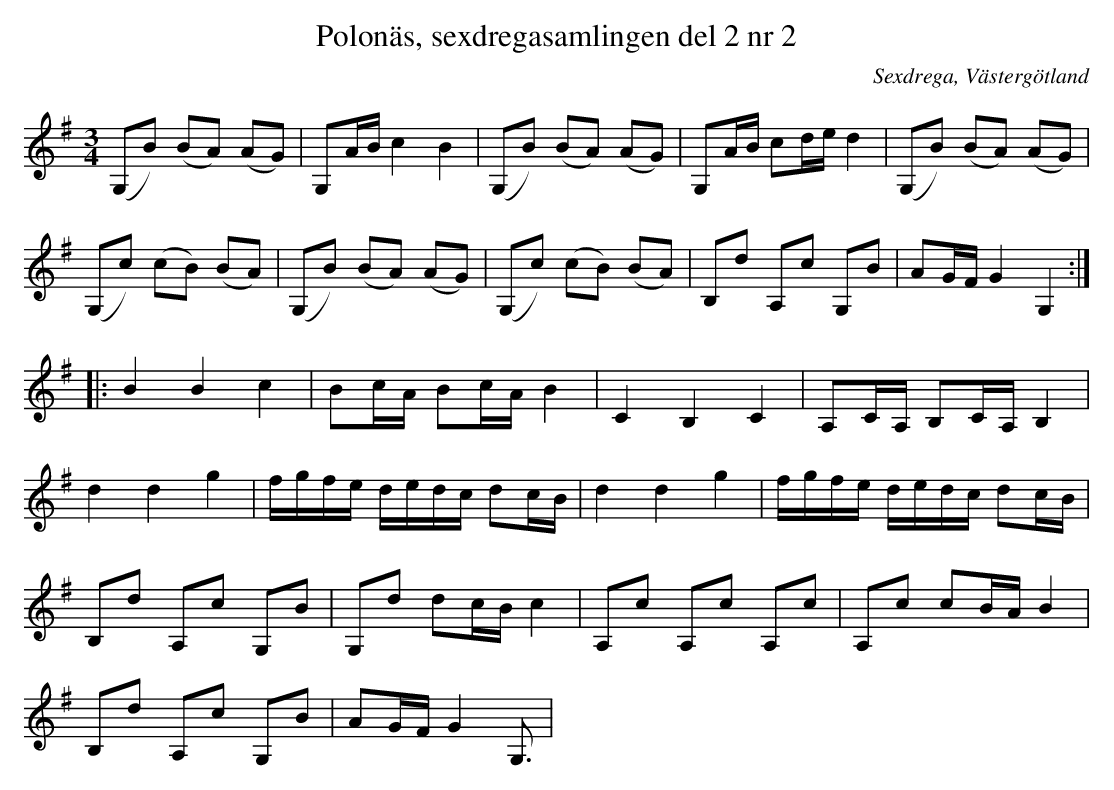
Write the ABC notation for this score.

X:1
T: Polonäs, sexdregasamlingen del 2 nr 2
O: Sexdrega, Västergötland
M: 3/4
L: 1/16
K: G
(G,2B2) (B2A2) (A2G2) | G,2AB c4 B4 | (G,2B2) (B2A2) (A2G2) | G,2AB c2de d4 | (G,2B2) (B2A2) (A2G2) |
(G,2c2) (c2B2) (B2A2) | (G,2B2) (B2A2) (A2G2) | (G,2c2) (c2B2) (B2A2) | B,2d2 A,2c2 G,2B2 | A2GF G4 G,4 ::
B4 B4 c4 | B2cA B2cA B4 | C4 B,4 C4 | A,2CA, B,2CA, B,4 |
d4 d4 g4 | fgfe dedc d2cB | d4 d4 g4 | fgfe dedc d2cB |
B,2d2 A,2c2 G,2B2 | G,2d2 d2cB c4 | A,2c2 A,2c2 A,2c2 | A,2c2 c2BA B4 |
B,2d2 A,2c2 G,2B2 | A2GF G4 G,3 |
